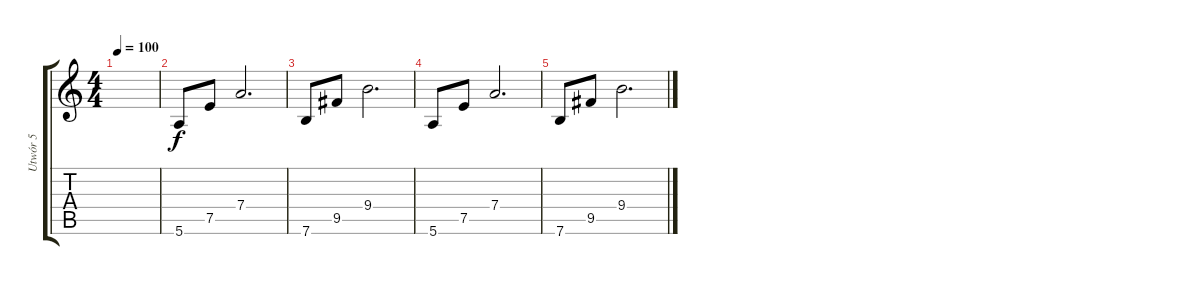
\track ("Utwór 5" "Utwór 5") {instrument acousticguitarsteel}
\staff {score tabs}
\tuning (E4 B3 G3 D3 A2 E2) {hide}
\ts (4 4)
\tempo 100
\clef g2
\ks c
|
5.6.8 7.5.8 7.4.2{d} |
7.6.8 9.5.8 9.4.2{d} |
5.6.8 7.5.8 7.4.2{d} |
7.6.8 9.5.8 9.4.2{d}
